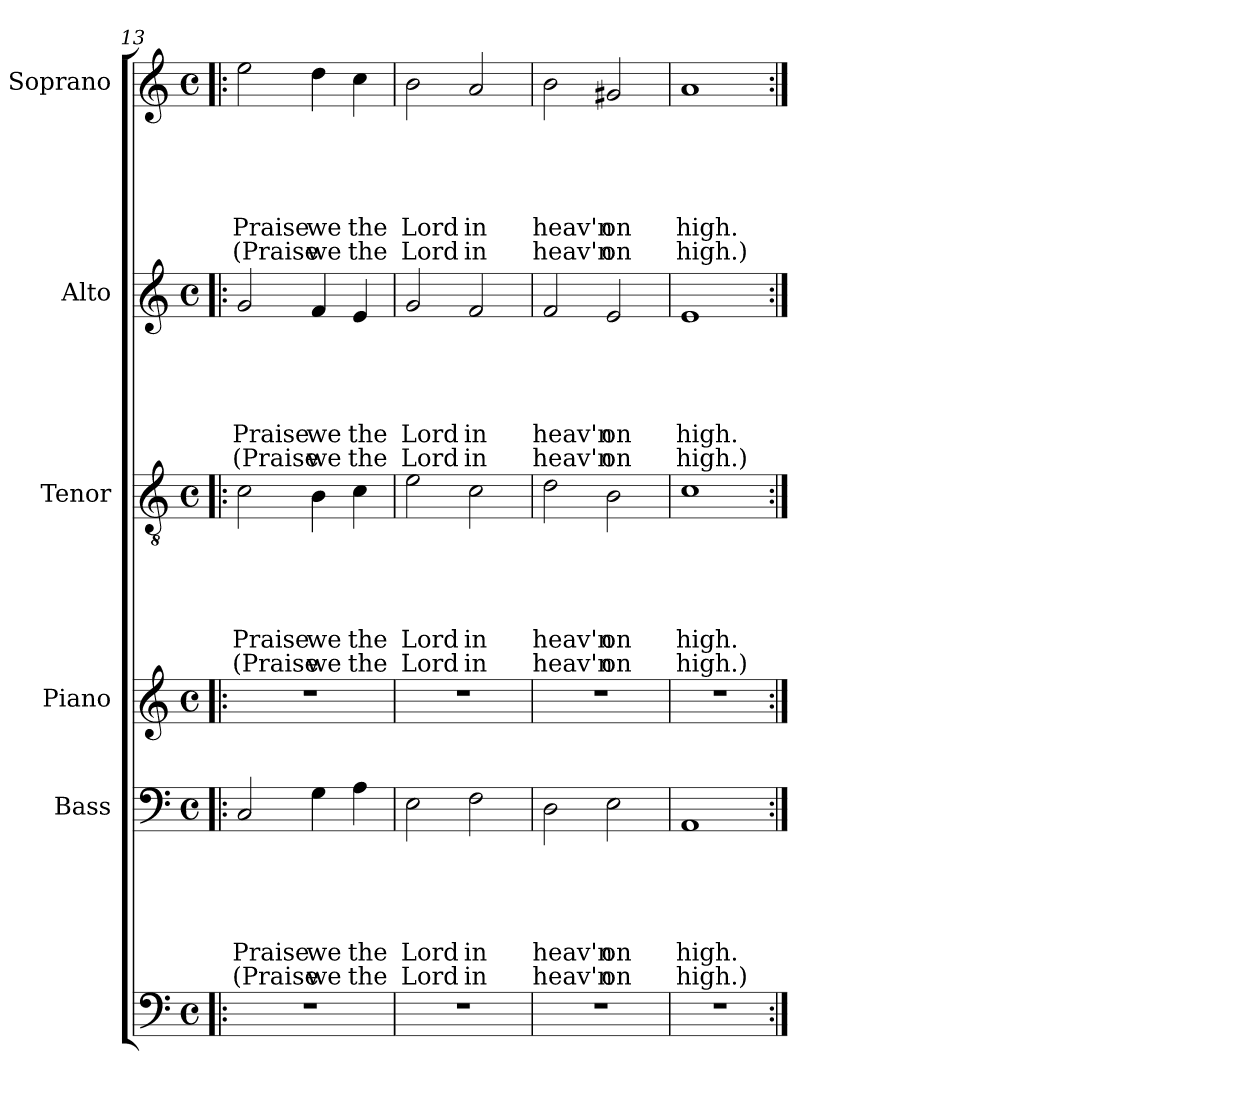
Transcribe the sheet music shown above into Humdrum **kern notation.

**kern	**kern	**text	**text	**text	**text	**text	**text	**kern	**kern	**text	**text	**text	**text	**text	**text	**kern	**text	**text	**text	**text	**text	**text	**kern	**text	**text	**text	**text	**text	**text
*part6	*part5	*part5	*part5	*part5	*part5	*part5	*part5	*part4	*part3	*part3	*part3	*part3	*part3	*part3	*part3	*part2	*part2	*part2	*part2	*part2	*part2	*part2	*part1	*part1	*part1	*part1	*part1	*part1	*part1
*staff6	*staff5	*staff5	*staff5	*staff5	*staff5	*staff5	*staff5	*staff4	*staff3	*staff3	*staff3	*staff3	*staff3	*staff3	*staff3	*staff2	*staff2	*staff2	*staff2	*staff2	*staff2	*staff2	*staff1	*staff1	*staff1	*staff1	*staff1	*staff1	*staff1
*	*I"Bass	*	*	*	*	*	*	*I"Piano	*I"Tenor	*	*	*	*	*	*	*I"Alto	*	*	*	*	*	*	*I"Soprano	*	*	*	*	*	*
*	*	*	*	*	*	*	*	*I'Pno	*	*	*	*	*	*	*	*	*	*	*	*	*	*	*I'Pno	*	*	*	*	*	*
*clefF4	*clefF4	*	*	*	*	*	*	*clefG2	*clefGv2	*	*	*	*	*	*	*clefG2	*	*	*	*	*	*	*clefG2	*	*	*	*	*	*
*k[]	*k[]	*	*	*	*	*	*	*k[]	*k[]	*	*	*	*	*	*	*k[]	*	*	*	*	*	*	*k[]	*	*	*	*	*	*
*C:	*C:	*	*	*	*	*	*	*C:	*C:	*	*	*	*	*	*	*C:	*	*	*	*	*	*	*C:	*	*	*	*	*	*
*M4/4	*M4/4	*	*	*	*	*	*	*M4/4	*M4/4	*	*	*	*	*	*	*M4/4	*	*	*	*	*	*	*M4/4	*	*	*	*	*	*
*met(c)	*met(c)	*	*	*	*	*	*	*met(c)	*met(c)	*	*	*	*	*	*	*met(c)	*	*	*	*	*	*	*met(c)	*	*	*	*	*	*
=13!|:	=13!|:	=13!|:	=13!|:	=13!|:	=13!|:	=13!|:	=13!|:	=13!|:	=13!|:	=13!|:	=13!|:	=13!|:	=13!|:	=13!|:	=13!|:	=13!|:	=13!|:	=13!|:	=13!|:	=13!|:	=13!|:	=13!|:	=13!|:	=13!|:	=13!|:	=13!|:	=13!|:	=13!|:	=13!|:
1r	2C/	.	.	.	.	Praise	(Praise	1r	2c\	.	.	.	.	Praise	(Praise	2g/	.	.	.	.	Praise	(Praise	2ee\	.	.	.	.	Praise	(Praise
.	4G\	.	.	.	.	we	we	.	4B\	.	.	.	.	we	we	4f/	.	.	.	.	we	we	4dd\	.	.	.	.	we	we
.	4A\	.	.	.	.	the	the	.	4c\	.	.	.	.	the	the	4e/	.	.	.	.	the	the	4cc\	.	.	.	.	the	the
=14	=14	=14	=14	=14	=14	=14	=14	=14	=14	=14	=14	=14	=14	=14	=14	=14	=14	=14	=14	=14	=14	=14	=14	=14	=14	=14	=14	=14	=14
1r	2E\	.	.	.	.	Lord	Lord	1r	2e\	.	.	.	.	Lord	Lord	2g/	.	.	.	.	Lord	Lord	2b\	.	.	.	.	Lord	Lord
.	2F\	.	.	.	.	in	in	.	2c\	.	.	.	.	in	in	2f/	.	.	.	.	in	in	2a/	.	.	.	.	in	in
=15	=15	=15	=15	=15	=15	=15	=15	=15	=15	=15	=15	=15	=15	=15	=15	=15	=15	=15	=15	=15	=15	=15	=15	=15	=15	=15	=15	=15	=15
1r	2D\	.	.	.	.	heav'n	heav'n	1r	2d\	.	.	.	.	heav'n	heav'n	2f/	.	.	.	.	heav'n	heav'n	2b\	.	.	.	.	heav'n	heav'n
.	2E\	.	.	.	.	on	on	.	2B\	.	.	.	.	on	on	2e/	.	.	.	.	on	on	2g#X/	.	.	.	.	on	on
=16	=16	=16	=16	=16	=16	=16	=16	=16	=16	=16	=16	=16	=16	=16	=16	=16	=16	=16	=16	=16	=16	=16	=16	=16	=16	=16	=16	=16	=16
1r	1AA	.	.	.	.	high.	high.)	1r	1c	.	.	.	.	high.	high.)	1e	.	.	.	.	high.	high.)	1a	.	.	.	.	high.	high.)
=:|!	=:|!	=:|!	=:|!	=:|!	=:|!	=:|!	=:|!	=:|!	=:|!	=:|!	=:|!	=:|!	=:|!	=:|!	=:|!	=:|!	=:|!	=:|!	=:|!	=:|!	=:|!	=:|!	=:|!	=:|!	=:|!	=:|!	=:|!	=:|!	=:|!
*-	*-	*-	*-	*-	*-	*-	*-	*-	*-	*-	*-	*-	*-	*-	*-	*-	*-	*-	*-	*-	*-	*-	*-	*-	*-	*-	*-	*-	*-
